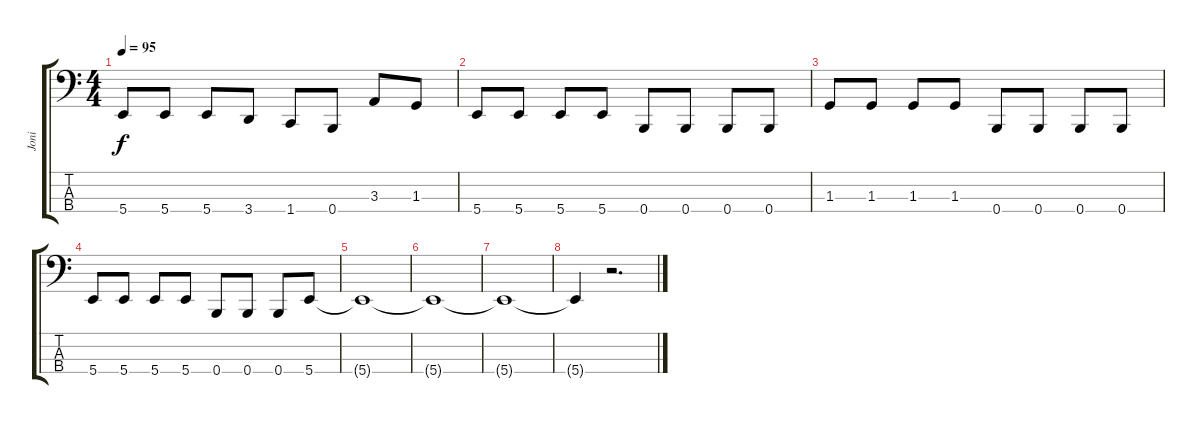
\track ("Joni" "Joni") {instrument electricbassfinger}
\staff {score tabs}
\tuning (E2 B1 Gb1 B0) {hide}
\ts (4 4)
\tempo 95
\clef f4
\ks c
5.4{t}.8{dy f} 5.4.8 5.4.8 3.4.8 1.4.8 0.4.8 3.3.8 1.3.8 |
5.4.8 5.4.8 5.4.8 5.4.8 0.4.8 0.4.8 0.4.8 0.4.8 |
1.3.8 1.3.8 1.3.8 1.3.8 0.4.8 0.4.8 0.4.8 0.4.8 |
5.4.8 5.4.8 5.4.8 5.4.8 0.4.8 0.4.8 0.4.8 5.4.8 |
5.4{t}.1 |
5.4{t}.1 |
5.4{t}.1 |
5.4{t}.4 r.2{d}
